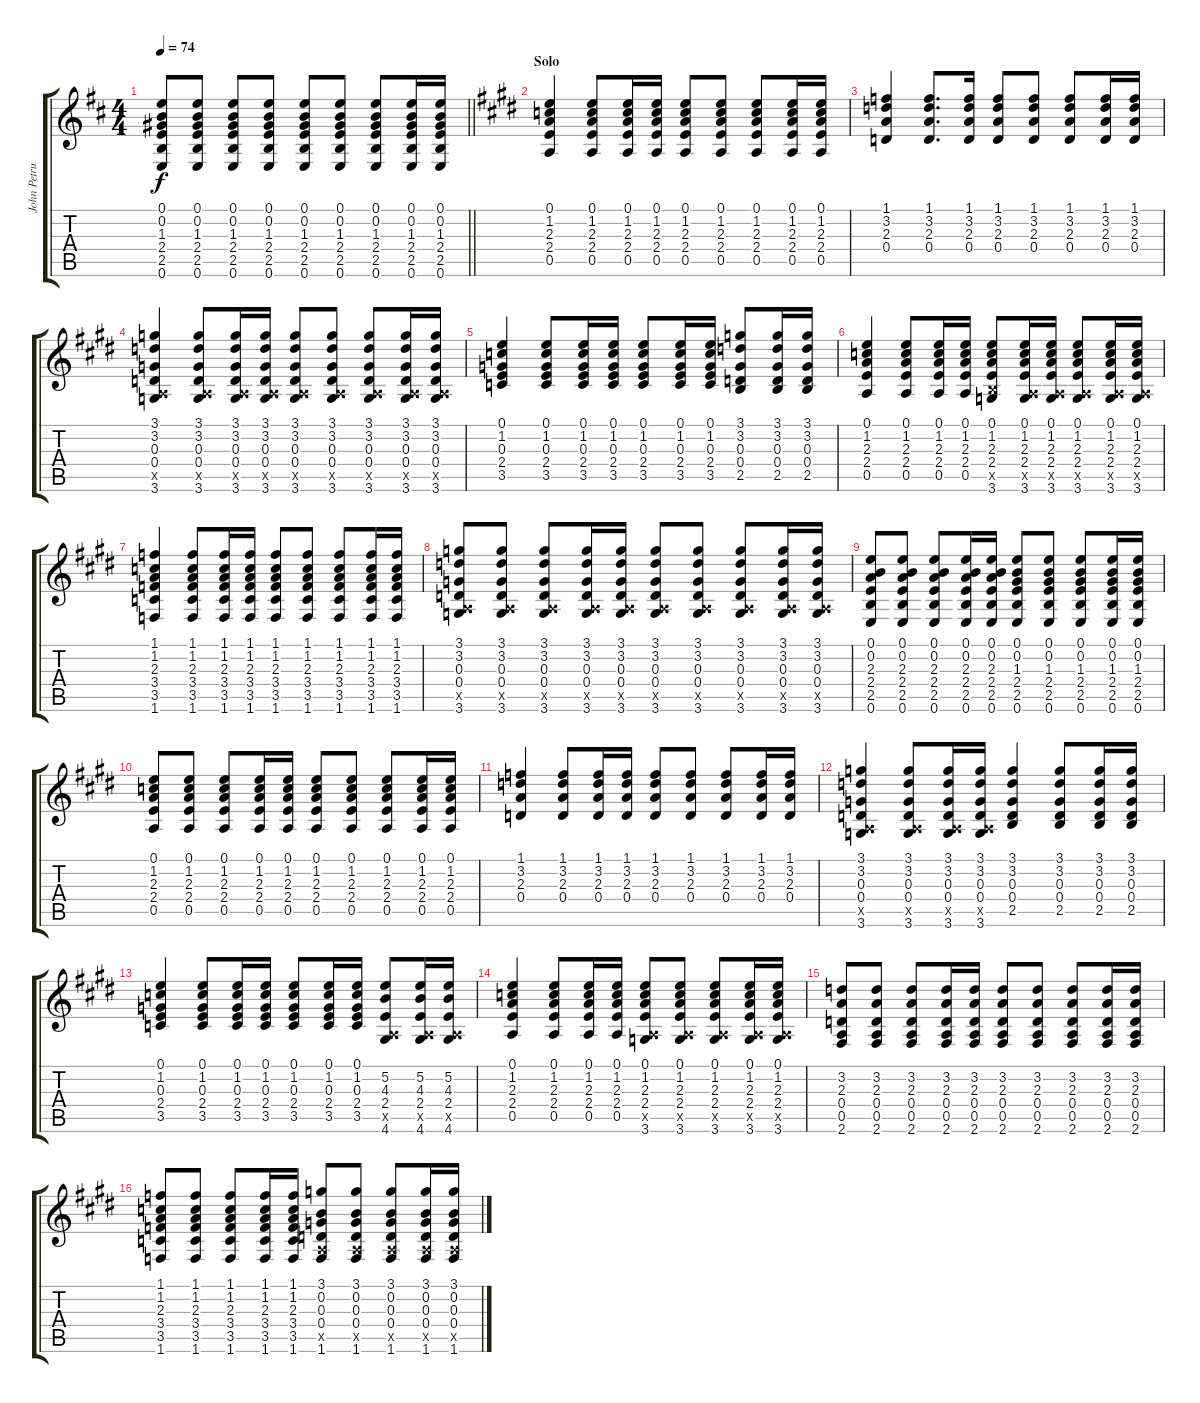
\track ("John Petrucci" "John Petru") {instrument acousticguitarsteel}
\staff {score tabs}
\tuning (E4 B3 G3 D3 A2 E2) {hide}
\ts (4 4)
\tempo 74
\clef g2
\barLineRight lightlight
\ks bminor
(0.1 0.2 1.3 2.4 2.5 0.6).8{dy f} (0.1 0.2 1.3 2.4 2.5 0.6).8 (0.1 0.2 1.3 2.4 2.5 0.6).8 (0.1 0.2 1.3 2.4 2.5 0.6).8 (0.1 0.2 1.3 2.4 2.5 0.6).8 (0.1 0.2 1.3 2.4 2.5 0.6).8 (0.1 0.2 1.3 2.4 2.5 0.6).8 (0.1 0.2 1.3 2.4 2.5 0.6).16 (0.1 0.2 1.3 2.4 2.5 0.6).16 |
\section ("" "Solo")
\ks e
(0.1 1.2 2.3 2.4 0.5).4 (0.1 1.2 2.3 2.4 0.5).8 (0.1 1.2 2.3 2.4 0.5).16 (0.1 1.2 2.3 2.4 0.5).16 (0.1 1.2 2.3 2.4 0.5).8 (0.1 1.2 2.3 2.4 0.5).8 (0.1 1.2 2.3 2.4 0.5).8 (0.1 1.2 2.3 2.4 0.5).16 (0.1 1.2 2.3 2.4 0.5).16 |
(1.1 3.2 2.3 0.4).4 (1.1 3.2 2.3 0.4).8{d} (1.1 3.2 2.3 0.4).16 (1.1 3.2 2.3 0.4).8 (1.1 3.2 2.3 0.4).8 (1.1 3.2 2.3 0.4).8 (1.1 3.2 2.3 0.4).16 (1.1 3.2 2.3 0.4).16 |
(3.1 3.2 0.3 0.4 0.5{x} 3.6).4 (3.1 3.2 0.3 0.4 0.5{x} 3.6).8 (3.1 3.2 0.3 0.4 0.5{x} 3.6).16 (3.1 3.2 0.3 0.4 0.5{x} 3.6).16 (3.1 3.2 0.3 0.4 0.5{x} 3.6).8 (3.1 3.2 0.3 0.4 0.5{x} 3.6).8 (3.1 3.2 0.3 0.4 0.5{x} 3.6).8 (3.1 3.2 0.3 0.4 0.5{x} 3.6).16 (3.1 3.2 0.3 0.4 0.5{x} 3.6).16 |
(0.1 1.2 0.3 2.4 3.5).4 (0.1 1.2 0.3 2.4 3.5).8 (0.1 1.2 0.3 2.4 3.5).16 (0.1 1.2 0.3 2.4 3.5).16 (0.1 1.2 0.3 2.4 3.5).8 (0.1 1.2 0.3 2.4 3.5).16 (0.1 1.2 0.3 2.4 3.5).16 (3.1 3.2 0.3 0.4 2.5).8 (3.1 3.2 0.3 0.4 2.5).16 (3.1 3.2 0.3 0.4 2.5).16 |
(0.1 1.2 2.3 2.4 0.5).4 (0.1 1.2 2.3 2.4 0.5).8 (0.1 1.2 2.3 2.4 0.5).16 (0.1 1.2 2.3 2.4 0.5).16 (0.1 1.2 2.3 2.4 2.5{x} 3.6).8 (0.1 1.2 2.3 2.4 0.5{x} 3.6).16 (0.1 1.2 2.3 2.4 0.5{x} 3.6).16 (0.1 1.2 2.3 2.4 0.5{x} 3.6).8 (0.1 1.2 2.3 2.4 0.5{x} 3.6).16 (0.1 1.2 2.3 2.4 0.5{x} 3.6).16 |
(1.1 1.2 2.3 3.4 3.5 1.6).4 (1.1 1.2 2.3 3.4 3.5 1.6).8 (1.1 1.2 2.3 3.4 3.5 1.6).16 (1.1 1.2 2.3 3.4 3.5 1.6).16 (1.1 1.2 2.3 3.4 3.5 1.6).8 (1.1 1.2 2.3 3.4 3.5 1.6).8 (1.1 1.2 2.3 3.4 3.5 1.6).8 (1.1 1.2 2.3 3.4 3.5 1.6).16 (1.1 1.2 2.3 3.4 3.5 1.6).16 |
(3.1 3.2 0.3 0.4 0.5{x} 3.6).8 (3.1 3.2 0.3 0.4 0.5{x} 3.6).8 (3.1 3.2 0.3 0.4 0.5{x} 3.6).8 (3.1 3.2 0.3 0.4 0.5{x} 3.6).16 (3.1 3.2 0.3 0.4 0.5{x} 3.6).16 (3.1 3.2 0.3 0.4 0.5{x} 3.6).8 (3.1 3.2 0.3 0.4 0.5{x} 3.6).8 (3.1 3.2 0.3 0.4 0.5{x} 3.6).8 (3.1 3.2 0.3 0.4 0.5{x} 3.6).16 (3.1 3.2 0.3 0.4 0.5{x} 3.6).16 |
(0.1 0.2 2.3 2.4 2.5 0.6).8 (0.1 0.2 2.3 2.4 2.5 0.6).8 (0.1 0.2 2.3 2.4 2.5 0.6).8 (0.1 0.2 2.3 2.4 2.5 0.6).16 (0.1 0.2 2.3 2.4 2.5 0.6).16 (0.1 0.2 1.3 2.4 2.5 0.6).8 (0.1 0.2 1.3 2.4 2.5 0.6).8 (0.1 0.2 1.3 2.4 2.5 0.6).8 (0.1 0.2 1.3 2.4 2.5 0.6).16 (0.1 0.2 1.3 2.4 2.5 0.6).16 |
(0.1 1.2 2.3 2.4 0.5).8 (0.1 1.2 2.3 2.4 0.5).8 (0.1 1.2 2.3 2.4 0.5).8 (0.1 1.2 2.3 2.4 0.5).16 (0.1 1.2 2.3 2.4 0.5).16 (0.1 1.2 2.3 2.4 0.5).8 (0.1 1.2 2.3 2.4 0.5).8 (0.1 1.2 2.3 2.4 0.5).8 (0.1 1.2 2.3 2.4 0.5).16 (0.1 1.2 2.3 2.4 0.5).16 |
(1.1 3.2 2.3 0.4).4 (1.1 3.2 2.3 0.4).8 (1.1 3.2 2.3 0.4).16 (1.1 3.2 2.3 0.4).16 (1.1 3.2 2.3 0.4).8 (1.1 3.2 2.3 0.4).8 (1.1 3.2 2.3 0.4).8 (1.1 3.2 2.3 0.4).16 (1.1 3.2 2.3 0.4).16 |
(3.1 3.2 0.3 0.4 0.5{x} 3.6).4 (3.1 3.2 0.3 0.4 0.5{x} 3.6).8 (3.1 3.2 0.3 0.4 0.5{x} 3.6).16 (3.1 3.2 0.3 0.4 0.5{x} 3.6).16 (3.1 3.2 0.3 0.4 2.5).4 (3.1 3.2 0.3 0.4 2.5).8 (3.1 3.2 0.3 0.4 2.5).16 (3.1 3.2 0.3 0.4 2.5).16 |
(0.1 1.2 0.3 2.4 3.5).4 (0.1 1.2 0.3 2.4 3.5).8 (0.1 1.2 0.3 2.4 3.5).16 (0.1 1.2 0.3 2.4 3.5).16 (0.1 1.2 0.3 2.4 3.5).8 (0.1 1.2 0.3 2.4 3.5).16 (0.1 1.2 0.3 2.4 3.5).16 (5.2 4.3 2.4 0.5{x} 4.6).8 (5.2 4.3 2.4 0.5{x} 4.6).16 (5.2 4.3 2.4 0.5{x} 4.6).16 |
(0.1 1.2 2.3 2.4 0.5).4 (0.1 1.2 2.3 2.4 0.5).8 (0.1 1.2 2.3 2.4 0.5).16 (0.1 1.2 2.3 2.4 0.5).16 (0.1 1.2 2.3 2.4 0.5{x} 3.6).8 (0.1 1.2 2.3 2.4 0.5{x} 3.6).8 (0.1 1.2 2.3 2.4 0.5{x} 3.6).8 (0.1 1.2 2.3 2.4 0.5{x} 3.6).16 (0.1 1.2 2.3 2.4 0.5{x} 3.6).16 |
(3.2 2.3 0.4 0.5 2.6).8 (3.2 2.3 0.4 0.5 2.6).8 (3.2 2.3 0.4 0.5 2.6).8 (3.2 2.3 0.4 0.5 2.6).16 (3.2 2.3 0.4 0.5 2.6).16 (3.2 2.3 0.4 0.5 2.6).8 (3.2 2.3 0.4 0.5 2.6).8 (3.2 2.3 0.4 0.5 2.6).8 (3.2 2.3 0.4 0.5 2.6).16 (3.2 2.3 0.4 0.5 2.6).16 |
(1.1 1.2 2.3 3.4 3.5 1.6).8 (1.1 1.2 2.3 3.4 3.5 1.6).8 (1.1 1.2 2.3 3.4 3.5 1.6).8 (1.1 1.2 2.3 3.4 3.5 1.6).16 (1.1 1.2 2.3 3.4 3.5 1.6).16 (3.1 0.2 0.3 0.4 0.5{x} 1.6).8 (3.1 0.2 0.3 0.4 0.5{x} 1.6).8 (3.1 0.2 0.3 0.4 0.5{x} 1.6).8 (3.1 0.2 0.3 0.4 0.5{x} 1.6).16 (3.1 0.2 0.3 0.4 0.5{x} 1.6).16
